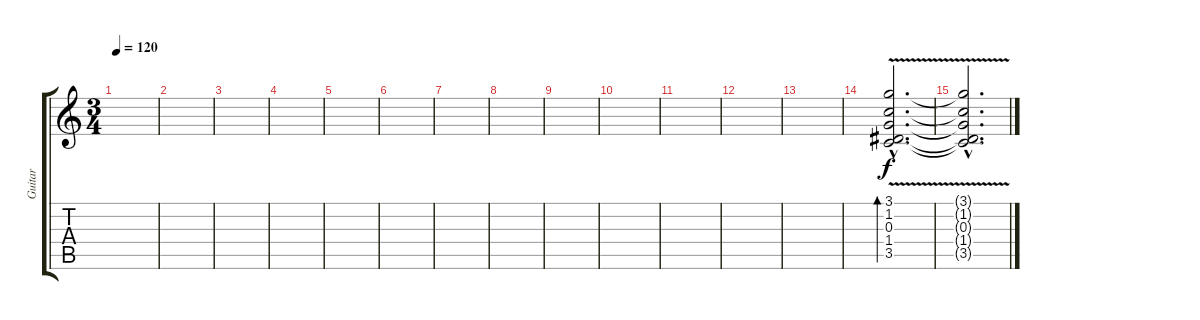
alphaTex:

\track ("Guitar" "Guitar") {instrument electricguitarclean}
\staff {score tabs}
\tuning (E4 B3 G3 D3 A2 E2) {hide}
\ts (3 4)
\tempo 120
\clef g2
\ks c
|
|
|
|
|
|
|
|
|
|
|
|
|
(3.1{hac} 1.2{v hac} 0.3{hac} 1.4{v hac} 3.5{v hac}).2{d bd 240} |
(3.1{hac t} 1.2{hac t} 0.3{hac t} 1.4{hac t} 3.5{hac t}).2{d}
